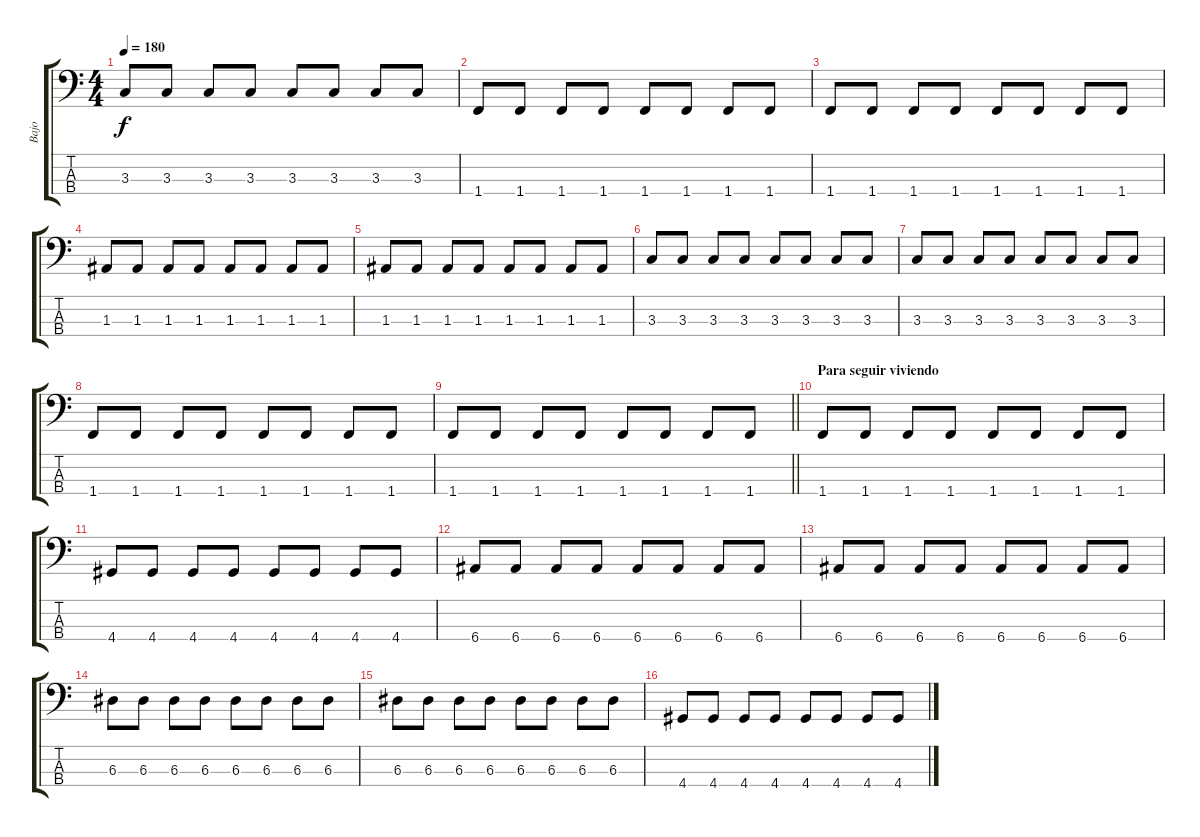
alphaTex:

\track ("Bajo" "Bajo") {instrument electricbassfinger}
\staff {score tabs}
\tuning (G2 D2 A1 E1) {hide}
\ts (4 4)
\tempo 180
\clef f4
\ks c
3.3.8{dy f} 3.3.8 3.3.8 3.3.8 3.3.8 3.3.8 3.3.8 3.3.8 |
1.4.8 1.4.8 1.4.8 1.4.8 1.4.8 1.4.8 1.4.8 1.4.8 |
1.4.8 1.4.8 1.4.8 1.4.8 1.4.8 1.4.8 1.4.8 1.4.8 |
1.3.8 1.3.8 1.3.8 1.3.8 1.3.8 1.3.8 1.3.8 1.3.8 |
1.3.8 1.3.8 1.3.8 1.3.8 1.3.8 1.3.8 1.3.8 1.3.8 |
3.3.8 3.3.8 3.3.8 3.3.8 3.3.8 3.3.8 3.3.8 3.3.8 |
3.3.8 3.3.8 3.3.8 3.3.8 3.3.8 3.3.8 3.3.8 3.3.8 |
1.4.8 1.4.8 1.4.8 1.4.8 1.4.8 1.4.8 1.4.8 1.4.8 |
\barLineRight lightlight
1.4.8 1.4.8 1.4.8 1.4.8 1.4.8 1.4.8 1.4.8 1.4.8 |
\section ("" "Para seguir viviendo")
1.4.8 1.4.8 1.4.8 1.4.8 1.4.8 1.4.8 1.4.8 1.4.8 |
4.4.8 4.4.8 4.4.8 4.4.8 4.4.8 4.4.8 4.4.8 4.4.8 |
6.4.8 6.4.8 6.4.8 6.4.8 6.4.8 6.4.8 6.4.8 6.4.8 |
6.4.8 6.4.8 6.4.8 6.4.8 6.4.8 6.4.8 6.4.8 6.4.8 |
6.3.8 6.3.8 6.3.8 6.3.8 6.3.8 6.3.8 6.3.8 6.3.8 |
6.3.8 6.3.8 6.3.8 6.3.8 6.3.8 6.3.8 6.3.8 6.3.8 |
4.4.8 4.4.8 4.4.8 4.4.8 4.4.8 4.4.8 4.4.8 4.4.8
